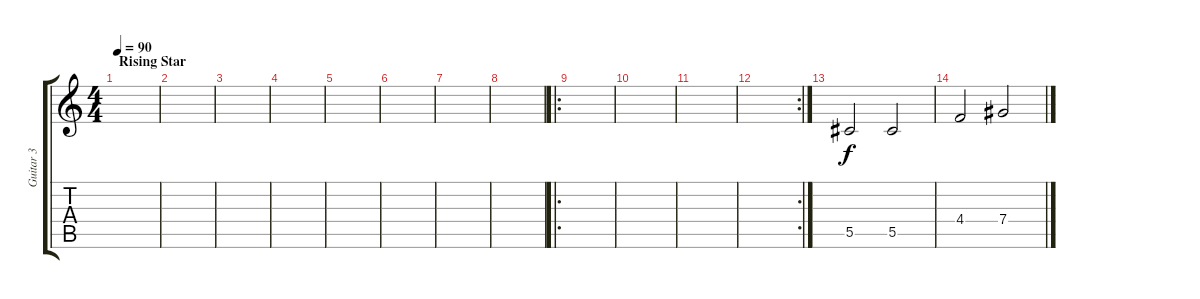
\track ("Guitar 3" "Guitar 3") {instrument overdrivenguitar}
\staff {score tabs}
\tuning (Eb4 Bb3 Gb3 Db3 Ab2 Db2) {hide}
\ts (4 4)
\section ("" "Rising Star")
\tempo 90
\clef g2
\ks c
|
|
|
|
|
|
|
|
\ro
|
|
|
\rc 2
|
5.5.2 5.5.2 |
4.4.2 7.4.2
